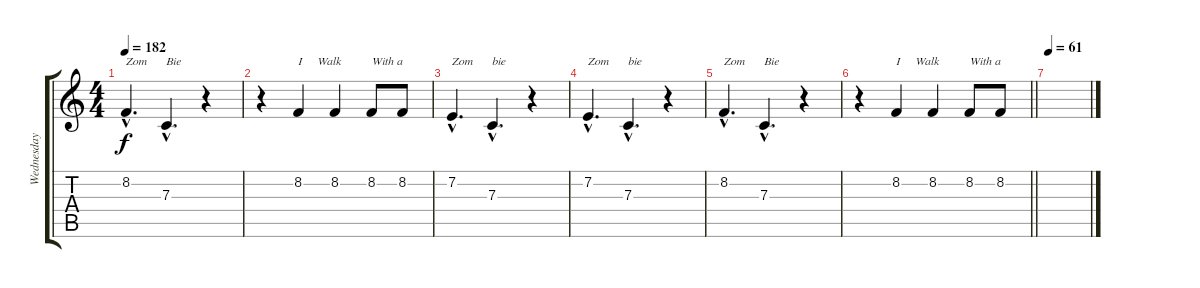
\track ("Wednesday 13" "Wednesday ") {instrument lead1square}
\staff {score tabs}
\tuning (D4 A3 F3 C3 G2 D2) {hide}
\ts (4 4)
\tempo 182
\clef g2
\ks c
8.2{hac}.4{d txt "Zom" dy f} 7.3{hac}.4{d txt "Bie"} r.4 |
r.4 8.2.4{txt "I     Walk"} 8.2.4 8.2.8{txt "With a"} 8.2.8 |
7.2{hac}.4{d txt "Zom"} 7.3{hac}.4{d txt "bie"} r.4 |
7.2{hac}.4{d txt "Zom"} 7.3{hac}.4{d txt "bie"} r.4 |
8.2{hac}.4{d txt "Zom"} 7.3{hac}.4{d txt "Bie"} r.4 |
\barLineRight lightlight
r.4 8.2.4{txt "I     Walk"} 8.2.4 8.2.8{txt "With a"} 8.2.8 |
\tempo 61
